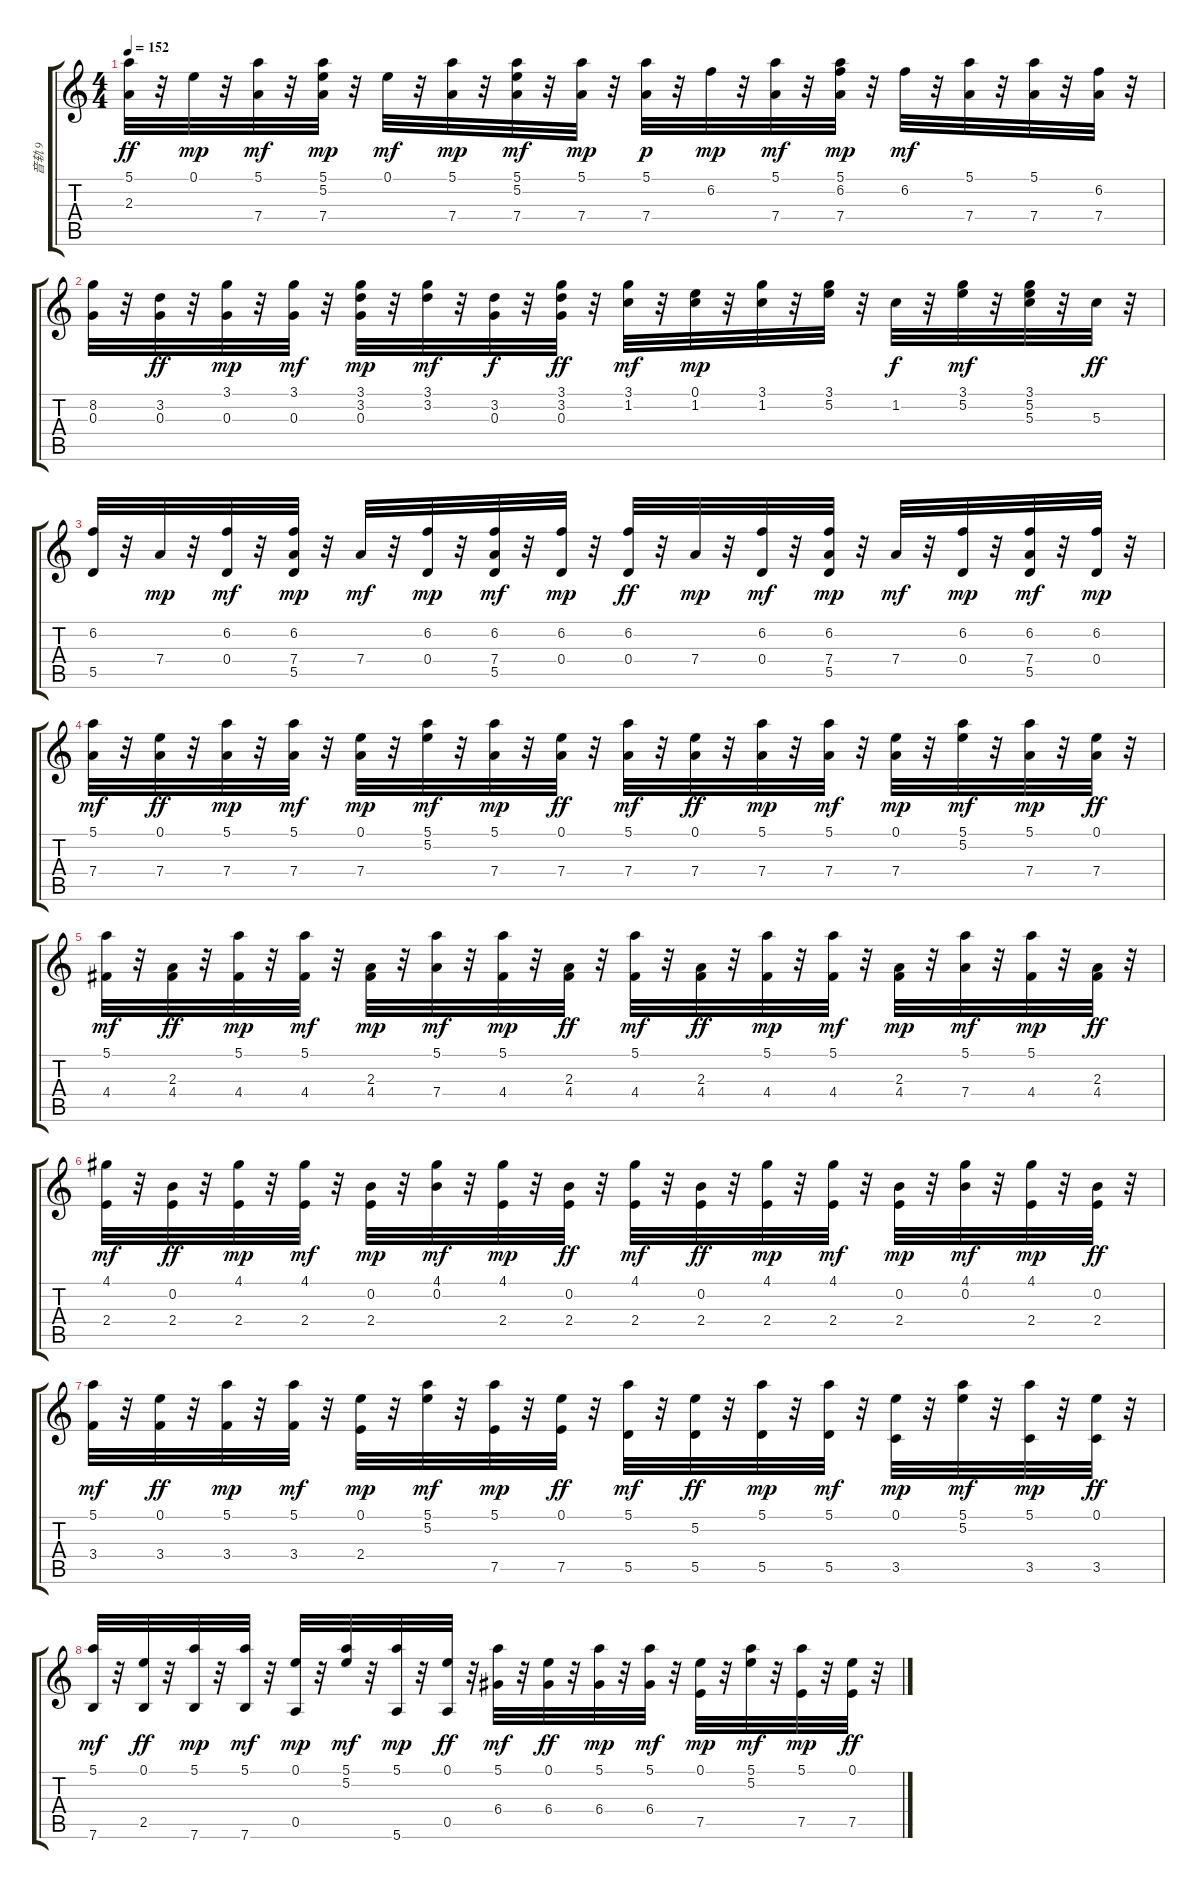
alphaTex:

\track ("音轨 9" "音轨 9") {instrument synthbass2}
\staff {score tabs}
\tuning (E4 B3 G3 D3 A2 E2) {hide}
\ts (4 4)
\tempo 152
\clef g2
\ks c
(5.1 2.3).32{dy ff} r.32 0.1.32{dy mp} r.32 (5.1 7.4).32{dy mf} r.32 (5.1 5.2 7.4).32{dy mp} r.32 0.1.32{dy mf} r.32 (5.1 7.4).32{dy mp} r.32 (5.1 5.2 7.4).32{dy mf} r.32 (5.1 7.4).32{dy mp} r.32 (5.1 7.4).32{dy p} r.32 6.2.32{dy mp} r.32 (5.1 7.4).32{dy mf} r.32 (5.1 6.2 7.4).32{dy mp} r.32 6.2.32{dy mf} r.32 (5.1 7.4).32 r.32 (5.1 7.4).32 r.32 (6.2 7.4).32 r.32 |
(8.2 0.3).32 r.32 (3.2 0.3).32{dy ff} r.32 (3.1 0.3).32{dy mp} r.32 (3.1 0.3).32{dy mf} r.32 (3.1 3.2 0.3).32{dy mp} r.32 (3.1 3.2).32{dy mf} r.32 (3.2 0.3).32{dy f} r.32 (3.1 3.2 0.3).32{dy ff} r.32 (3.1 1.2).32{dy mf} r.32 (0.1 1.2).32{dy mp} r.32 (3.1 1.2).32 r.32 (3.1 5.2).32 r.32 1.2.32{dy f} r.32 (3.1 5.2).32{dy mf} r.32 (3.1 5.2 5.3).32 r.32 5.3.32{dy ff} r.32 |
(6.2 5.5).32 r.32 7.4.32{dy mp} r.32 (6.2 0.4).32{dy mf} r.32 (6.2 7.4 5.5).32{dy mp} r.32 7.4.32{dy mf} r.32 (6.2 0.4).32{dy mp} r.32 (6.2 7.4 5.5).32{dy mf} r.32 (6.2 0.4).32{dy mp} r.32 (6.2 0.4).32{dy ff} r.32 7.4.32{dy mp} r.32 (6.2 0.4).32{dy mf} r.32 (6.2 7.4 5.5).32{dy mp} r.32 7.4.32{dy mf} r.32 (6.2 0.4).32{dy mp} r.32 (6.2 7.4 5.5).32{dy mf} r.32 (6.2 0.4).32{dy mp} r.32 |
(5.1 7.4).32{dy mf} r.32 (0.1 7.4).32{dy ff} r.32 (5.1 7.4).32{dy mp} r.32 (5.1 7.4).32{dy mf} r.32 (0.1 7.4).32{dy mp} r.32 (5.1 5.2).32{dy mf} r.32 (5.1 7.4).32{dy mp} r.32 (0.1 7.4).32{dy ff} r.32 (5.1 7.4).32{dy mf} r.32 (0.1 7.4).32{dy ff} r.32 (5.1 7.4).32{dy mp} r.32 (5.1 7.4).32{dy mf} r.32 (0.1 7.4).32{dy mp} r.32 (5.1 5.2).32{dy mf} r.32 (5.1 7.4).32{dy mp} r.32 (0.1 7.4).32{dy ff} r.32 |
(5.1 4.4).32{dy mf} r.32 (2.3 4.4).32{dy ff} r.32 (5.1 4.4).32{dy mp} r.32 (5.1 4.4).32{dy mf} r.32 (2.3 4.4).32{dy mp} r.32 (5.1 7.4).32{dy mf} r.32 (5.1 4.4).32{dy mp} r.32 (2.3 4.4).32{dy ff} r.32 (5.1 4.4).32{dy mf} r.32 (2.3 4.4).32{dy ff} r.32 (5.1 4.4).32{dy mp} r.32 (5.1 4.4).32{dy mf} r.32 (2.3 4.4).32{dy mp} r.32 (5.1 7.4).32{dy mf} r.32 (5.1 4.4).32{dy mp} r.32 (2.3 4.4).32{dy ff} r.32 |
(4.1 2.4).32{dy mf} r.32 (0.2 2.4).32{dy ff} r.32 (4.1 2.4).32{dy mp} r.32 (4.1 2.4).32{dy mf} r.32 (0.2 2.4).32{dy mp} r.32 (4.1 0.2).32{dy mf} r.32 (4.1 2.4).32{dy mp} r.32 (0.2 2.4).32{dy ff} r.32 (4.1 2.4).32{dy mf} r.32 (0.2 2.4).32{dy ff} r.32 (4.1 2.4).32{dy mp} r.32 (4.1 2.4).32{dy mf} r.32 (0.2 2.4).32{dy mp} r.32 (4.1 0.2).32{dy mf} r.32 (4.1 2.4).32{dy mp} r.32 (0.2 2.4).32{dy ff} r.32 |
(5.1 3.4).32{dy mf} r.32 (0.1 3.4).32{dy ff} r.32 (5.1 3.4).32{dy mp} r.32 (5.1 3.4).32{dy mf} r.32 (0.1 2.4).32{dy mp} r.32 (5.1 5.2).32{dy mf} r.32 (5.1 7.5).32{dy mp} r.32 (0.1 7.5).32{dy ff} r.32 (5.1 5.5).32{dy mf} r.32 (5.2 5.5).32{dy ff} r.32 (5.1 5.5).32{dy mp} r.32 (5.1 5.5).32{dy mf} r.32 (0.1 3.5).32{dy mp} r.32 (5.1 5.2).32{dy mf} r.32 (5.1 3.5).32{dy mp} r.32 (0.1 3.5).32{dy ff} r.32 |
(5.1 7.6).32{dy mf} r.32 (0.1 2.5).32{dy ff} r.32 (5.1 7.6).32{dy mp} r.32 (5.1 7.6).32{dy mf} r.32 (0.1 0.5).32{dy mp} r.32 (5.1 5.2).32{dy mf} r.32 (5.1 5.6).32{dy mp} r.32 (0.1 0.5).32{dy ff} r.32 (5.1 6.4).32{dy mf} r.32 (0.1 6.4).32{dy ff} r.32 (5.1 6.4).32{dy mp} r.32 (5.1 6.4).32{dy mf} r.32 (0.1 7.5).32{dy mp} r.32 (5.1 5.2).32{dy mf} r.32 (5.1 7.5).32{dy mp} r.32 (0.1 7.5).32{dy ff} r.32
